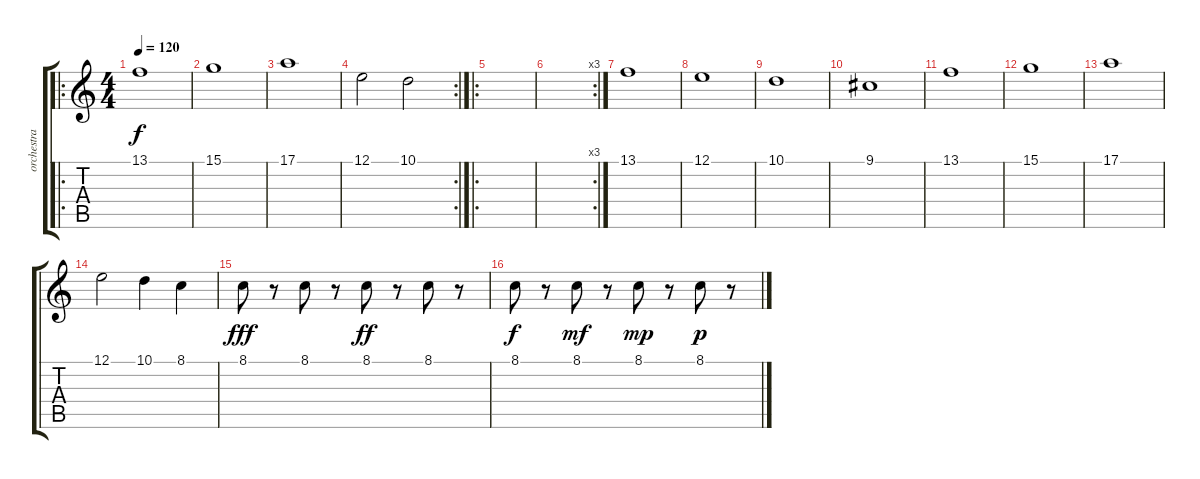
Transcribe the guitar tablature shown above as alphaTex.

\track ("orchestra" "orchestra") {instrument stringensemble2}
\staff {score tabs}
\tuning (E4 B3 G3 D3 A2 E2) {hide}
\ro
\ts (4 4)
\tempo 120
\clef g2
\ks c
13.1.1{dy f} |
15.1.1 |
17.1.1 |
\rc 2
12.1.2 10.1.2 |
\ro
|
\rc 3
|
13.1.1 |
12.1.1 |
10.1.1 |
9.1.1 |
13.1.1 |
15.1.1 |
17.1.1 |
12.1.2 10.1.4 8.1.4 |
8.1.8{dy fff} r.8 8.1.8 r.8 8.1.8{dy ff} r.8 8.1.8 r.8 |
8.1.8{dy f} r.8 8.1.8{dy mf} r.8 8.1.8{dy mp} r.8 8.1.8{dy p} r.8
